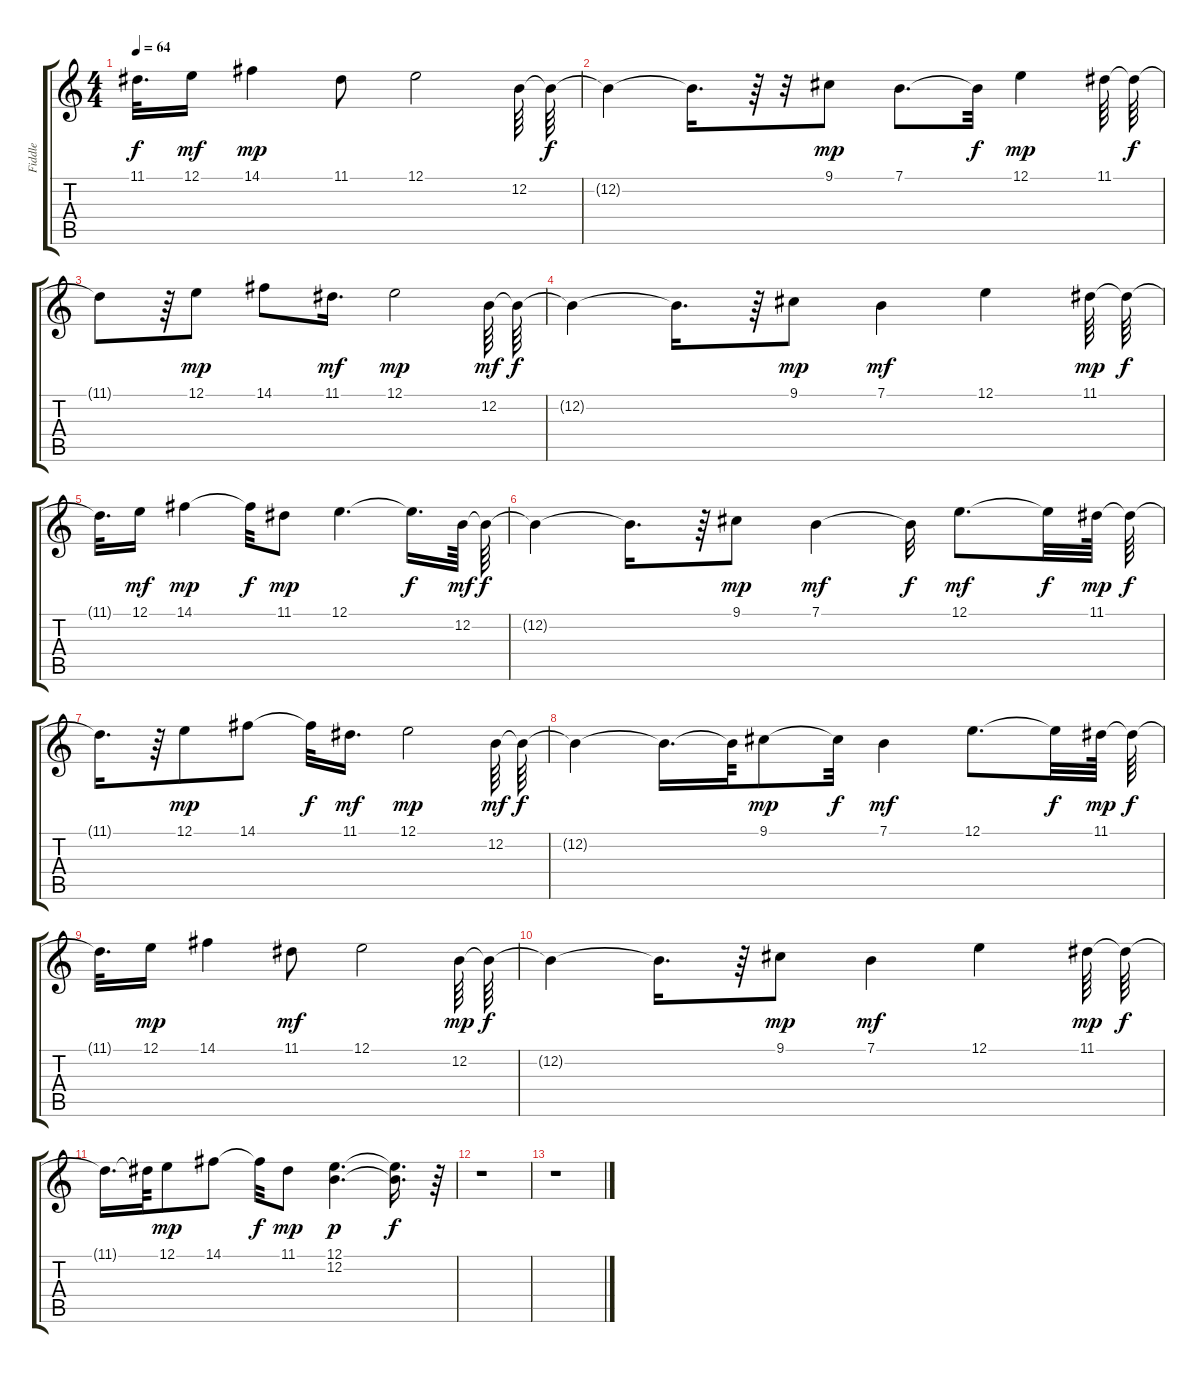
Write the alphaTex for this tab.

\track ("Fiddle" "Fiddle") {instrument fiddle}
\staff {score tabs}
\tuning (E4 B3 G3 D3 A2 E2) {hide}
\ts (4 4)
\tempo 64
\clef g2
\ks c
11.1{t}.32{d dy f} 12.1.16{dy mf} 14.1.4{dy mp} 11.1.8 12.1.2 12.2.64 12.2{t}.64{dy f} |
12.2{t}.4 12.2{t}.16{d} r.64 r.32 9.1.8{dy mp} 7.1.8{d} 7.1{t}.32{dy f} 12.1.4{dy mp} 11.1.64 11.1{t}.64{dy f} |
11.1{t}.8 r.64 12.1.8{dy mp} 14.1.8 11.1.16{d dy mf} 12.1.2{dy mp} 12.2.64{dy mf} 12.2{t}.64{dy f} |
12.2{t}.4 12.2{t}.16{d} r.64 9.1.8{dy mp} 7.1.4{dy mf} 12.1.4 11.1.64{dy mp} 11.1{t}.64{dy f} |
11.1{t}.32{d} 12.1.16{dy mf} 14.1.4{dy mp} 14.1{t}.32{dy f} 11.1.8{dy mp} 12.1.4{d} 12.1{t}.16{d dy f} 12.2.64{dy mf} 12.2{t}.64{dy f} |
12.2{t}.4 12.2{t}.16{d} r.64 9.1.8{dy mp} 7.1.4{dy mf} 7.1{t}.32{dy f} 12.1.8{d dy mf} 12.1{t}.32{dy f} 11.1.64{dy mp} 11.1{t}.64{dy f} |
11.1{t}.16{d} r.64 12.1.8{dy mp} 14.1.8 14.1{t}.32{dy f} 11.1.16{d dy mf} 12.1.2{dy mp} 12.2.64{dy mf} 12.2{t}.64{dy f} |
12.2{t}.4 12.2{t}.16{d} 12.2{t}.64 9.1.8{dy mp} 9.1{t}.32{dy f} 7.1.4{dy mf} 12.1.8{d} 12.1{t}.32{dy f} 11.1.64{dy mp} 11.1{t}.64{dy f} |
11.1{t}.32{d} 12.1.16{dy mp} 14.1.4 11.1.8{dy mf} 12.1.2 12.2.64{dy mp} 12.2{t}.64{dy f} |
12.2{t}.4 12.2{t}.16{d} r.64 9.1.8{dy mp} 7.1.4{dy mf} 12.1.4 11.1.64{dy mp} 11.1{t}.64{dy f} |
11.1{t}.16{d} 11.1{t}.64 12.1.8{dy mp} 14.1.8 14.1{t}.32{dy f} 11.1.8{dy mp} (12.1 12.2).4{d dy p} (12.1{t} 12.2{t}).16{d dy f} r.64 |
r.1 |
r.1
